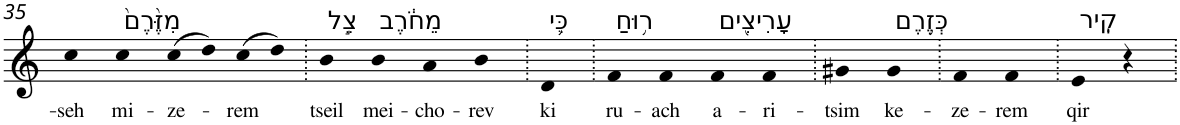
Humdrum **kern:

**kern	**text
*part1	*part1
*staff1	*staff1
*I"Piano	*
*I'Pno	*
!!LO:PB:g=z
*clefG2	*
*k[]	*
=35	=35
!	!LO:LY:b
4cc	-seh
!LO:TX:a:t=מִזֶּ֙רֶם֙	!
!	!LO:LY:b
4cc	mi-
!	!LO:LY:b
(8cc	-ze-
8dd)	.
!	!LO:LY:b
(8cc	-rem
8dd)	.
=36.	=36.
!LO:TX:a:t=צֵ֣ל	!
!	!LO:LY:b
4b	tseil
!LO:TX:a:t=מֵחֹ֔רֶב	!
!	!LO:LY:b
4b	mei-
!	!LO:LY:b
4a	-cho-
!	!LO:LY:b
4b	-rev
=37.	=37.
!LO:TX:a:t=כִּ֛י	!
!	!LO:LY:b
4d	ki
=38.	=38.
!LO:TX:a:t=ר֥וּחַ	!
!	!LO:LY:b
4f	ru-
!	!LO:LY:b
4f	-ach
!LO:TX:a:t=עָרִיצִ֖ים	!
!	!LO:LY:b
4f	a-
!	!LO:LY:b
4f	-ri-
=39.	=39.
!	!LO:LY:b
4g#X	-tsim
!LO:TX:a:t=כְּזֶ֥רֶם	!
!	!LO:LY:b
4g#	ke-
=40.	=40.
!	!LO:LY:b
4f	-ze-
!	!LO:LY:b
4f	-rem
=41.	=41.
!LO:TX:a:t=קִֽיר	!
!	!LO:LY:b
4e	qir
4r	.
=.	=.
*-	*-
